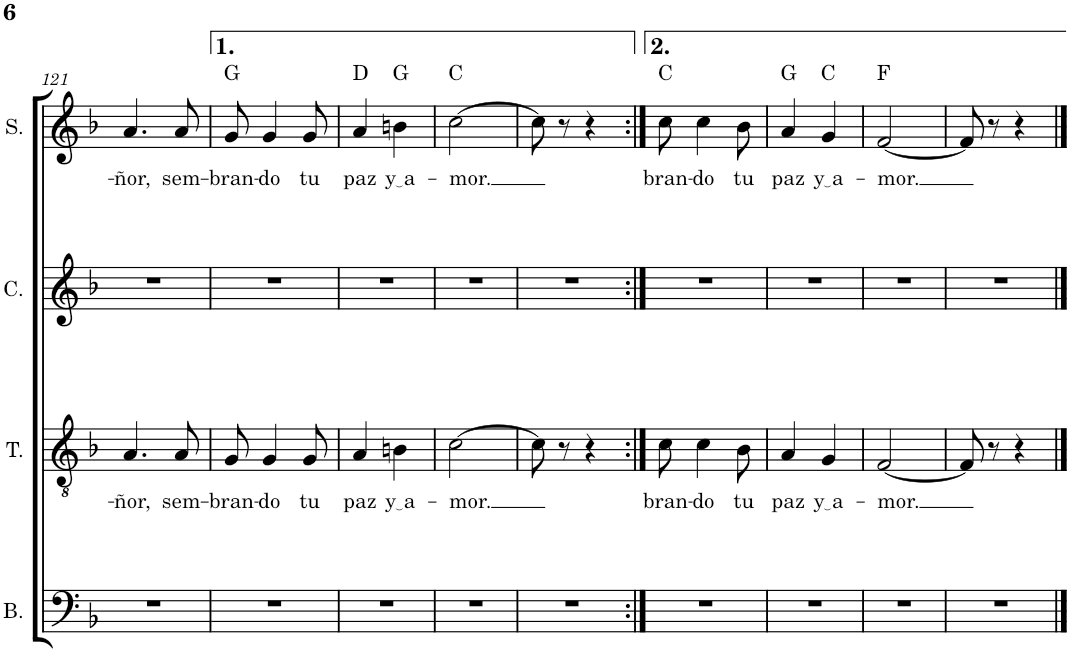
**kern	**kern	**text	**kern	**kern	**text	**harte
*part4	*part3	*part3	*part2	*part1	*part1	*part1
*staff4	*staff3	*staff3	*staff2	*staff1	*staff1	*
*I"Bajo	*I"Tenor	*	*I"Contralto	*I"Soprano	*	*
*I'B.	*I'T.	*	*I'C.	*I'S.	*	*
!!LO:PB:g=z
*clefF4	*clefGv2	*	*clefG2	*clefG2	*	*
*k[b-]	*k[b-]	*	*k[b-]	*k[b-]	*	*
*M2/4	*M2/4	*	*M2/4	*M2/4	*	*
=121	=121	=121	=121	=121	=121	=121
!	!	!LO:LY:b	!	!	!LO:LY:b	!
2r	4.A/	-ñor,	2r	4.a/	-ñor,	.
!	!	!LO:LY:b	!	!	!LO:LY:b	!
.	8A/	sem-	.	8a/	sem-	.
=122	=122	=122	=122	=122	=122	=122
!	!	!LO:LY:b	!	!	!LO:LY:b	!
2r	8G/	-bran-	2r	8g/	-bran-	G:maj
!	!	!LO:LY:b	!	!	!LO:LY:b	!
.	4G/	-do	.	4g/	-do	.
!	!	!LO:LY:b	!	!	!LO:LY:b	!
.	8G/	tu	.	8g/	tu	.
=123	=123	=123	=123	=123	=123	=123
!	!	!LO:LY:b	!	!	!LO:LY:b	!
2r	4A/	paz	2r	4a/	paz	D:maj
!	!	!LO:LY:b	!	!	!LO:LY:b	!
.	4Bn\	y a	.	4bn\	y a	G:maj
=124	=124	=124	=124	=124	=124	=124
!	!	!LO:LY:b	!	!	!LO:LY:b	!
2r	[2c\	-mor.	2r	[2cc\	-mor.	C:maj
=125	=125	=125	=125	=125	=125	=125
2r	8c\]	.	2r	8cc\]	.	.
.	8r	.	.	8r	.	.
.	4r	.	.	4r	.	.
=126:|!	=126:|!	=126:|!	=126:|!	=126:|!	=126:|!	=126:|!
!	!	!LO:LY:b	!	!	!LO:LY:b	!
2r	8c\	-bran-	2r	8cc\	-bran-	C:maj
!	!	!LO:LY:b	!	!	!LO:LY:b	!
.	4c\	-do	.	4cc\	-do	.
!	!	!LO:LY:b	!	!	!LO:LY:b	!
.	8B-\	tu	.	8b-\	tu	.
=127	=127	=127	=127	=127	=127	=127
!	!	!LO:LY:b	!	!	!LO:LY:b	!
2r	4A/	paz	2r	4a/	paz	G:maj
!	!	!LO:LY:b	!	!	!LO:LY:b	!
.	4G/	y a	.	4g/	y a	C:maj
=128	=128	=128	=128	=128	=128	=128
!	!	!LO:LY:b	!	!	!LO:LY:b	!
2r	[2F/	-mor.	2r	[2f/	-mor.	F:maj
=129	=129	=129	=129	=129	=129	=129
2r	8F/]	.	2r	8f/]	.	.
.	8r	.	.	8r	.	.
.	4r	.	.	4r	.	.
==	==	==	==	==	==	==
*-	*-	*-	*-	*-	*-	*-
